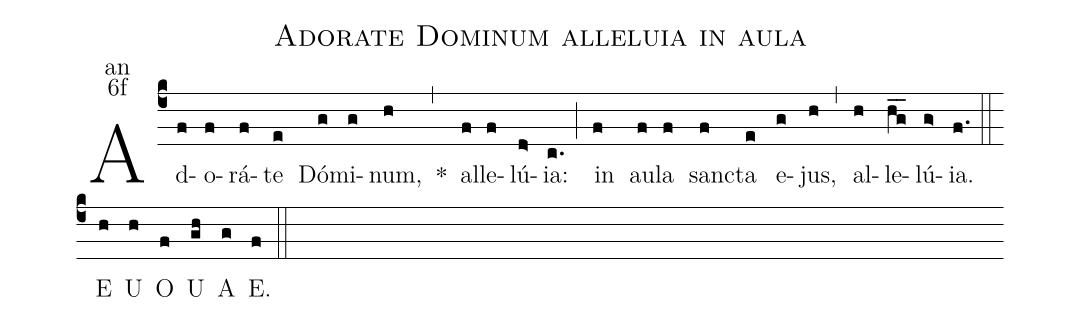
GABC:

name:Adorate Dominum alleluia in aula;
office-part:an;
mode:6f;
%%
(c4) Ad(f)o(f)rá(f)te(e) Dó(g)mi(g)num,(h) <sp>*</sp>(,)
al(f)le(f)lú(d>){ia}:(c.) (;)
in(f) au(f)la(f) sanc(f)ta(e) e(g)jus,(h) (,)
al(h)le(hg__)lú(g>){ia}.(f.) (::)
<eu> E(h) U(h) O(f) U(gh) A(g) E.(f) </eu>(::)
